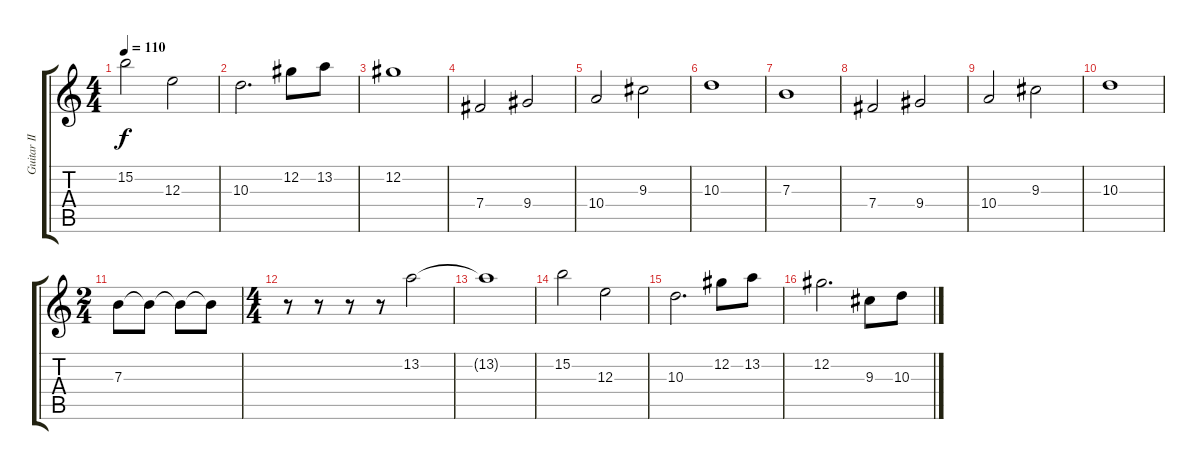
\track ("Guitar II [Mike Gallagher]" "Guitar II ") {instrument distortionguitar}
\staff {score tabs}
\tuning (Db4 Ab3 E3 B2 Gb2 B1) {hide}
\ts (4 4)
\tempo 110
\clef g2
\ks c
15.2.2{dy f} 12.3.2 |
10.3.2{d} 12.2.8 13.2.8 |
12.2.1 |
7.4.2{volume 12} 9.4.2 |
10.4.2 9.3.2 |
10.3.1 |
7.3.1 |
7.4.2 9.4.2 |
10.4.2 9.3.2 |
10.3.1 |
\ts (2 4)
7.3.8 7.3{t}.8 7.3{t}.8 7.3{t}.8 |
\ts (4 4)
r.8{volume 11} r.8 r.8 r.8 13.2.2 |
13.2{t}.1 |
15.2.2 12.3.2 |
10.3.2{d} 12.2.8 13.2.8 |
12.2.2{d} 9.3.8 10.3.8
